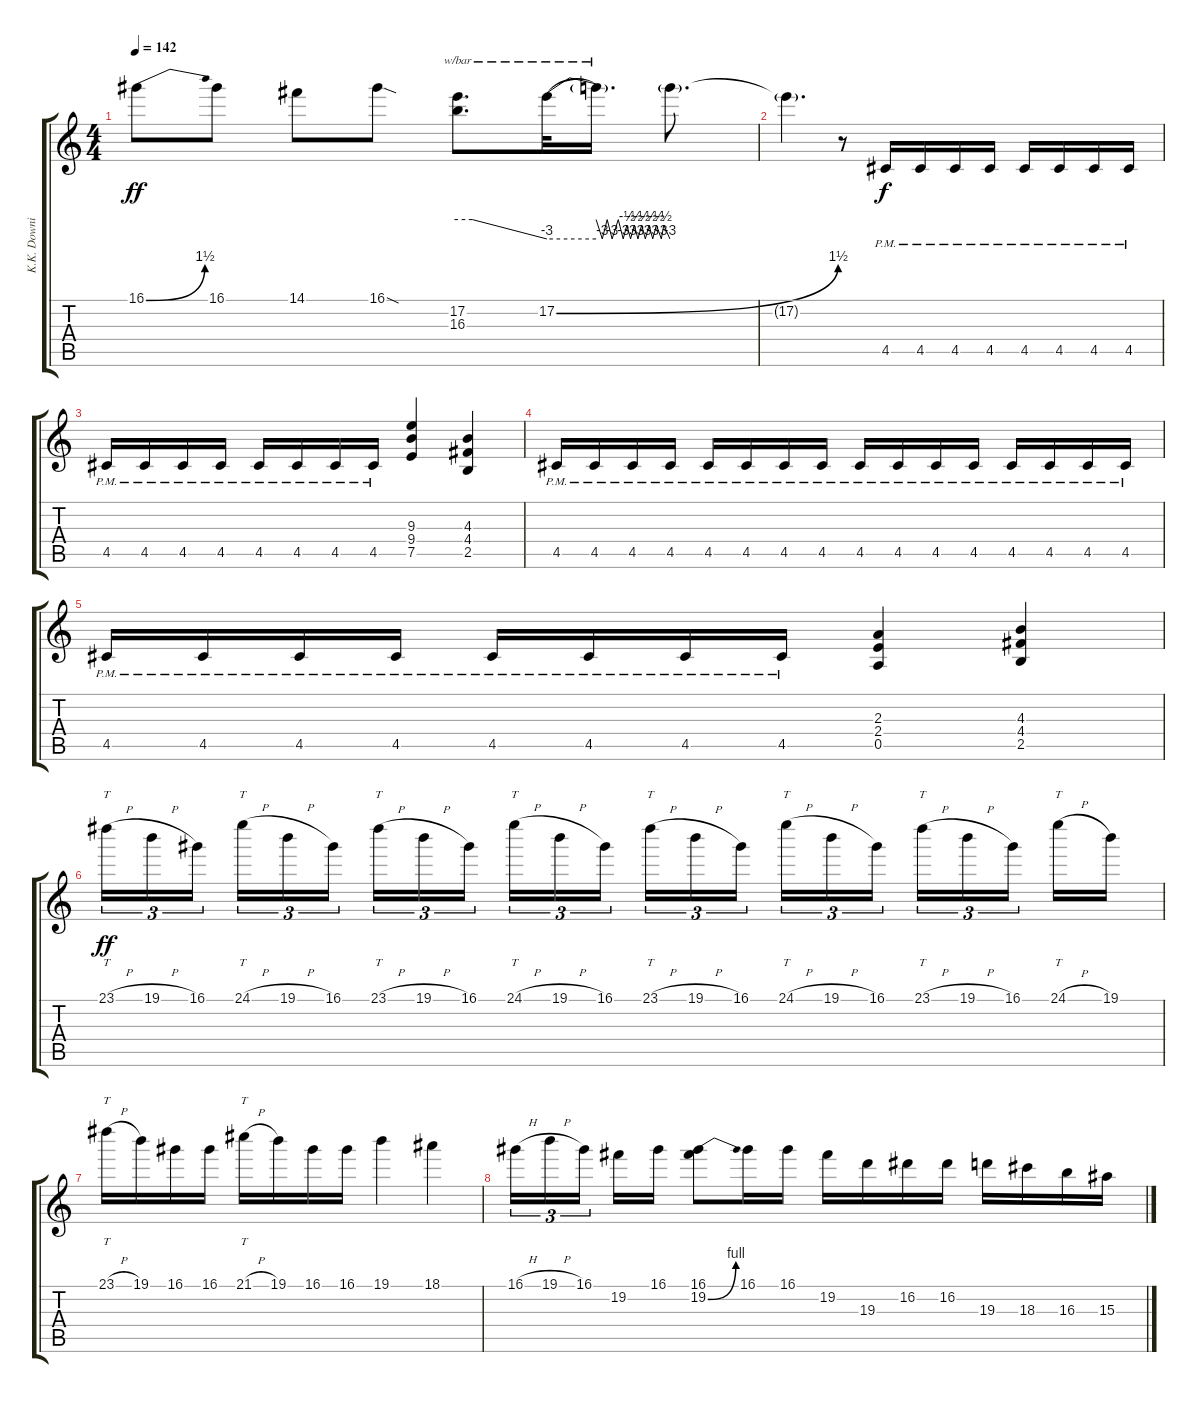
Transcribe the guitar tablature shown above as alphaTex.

\track ("K.K. Downing" "K.K. Downi") {instrument distortionguitar}
\staff {score tabs}
\tuning (E4 B3 G3 D3 A2 E2) {hide}
\ts (4 4)
\tempo 142
\clef g2
\ks c
16.1{be (bend 0 0 60 6)}.8{dy ff} 16.1.8 14.1.8 16.1{sod}.8 (17.2 16.3).8{d tbe (custom default 0 0 10 0 60 -12)} 17.2{be (bend 0 0 60 6)}.32{tbe (hold default 0 -12 60 -12)} 17.2{t}.16{d tbe (custom default 0 0 5 -12 9 0 13 -12 18 0 22 -12 25 -2 28 -12 31 -2 34 -12 37 -2 40 -12 43 -2 46 -12 49 -2 53 -12 55 -2 60 -12)} 17.2{t}.8{d} |
17.2{t}.4{d} r.8{volume 14 balance 1} 4.5{pm}.16{dy f} 4.5{pm}.16 4.5{pm}.16 4.5{pm}.16 4.5{pm}.16 4.5{pm}.16 4.5{pm}.16 4.5{pm}.16 |
4.5{pm}.16 4.5{pm}.16 4.5{pm}.16 4.5{pm}.16 4.5{pm}.16 4.5{pm}.16 4.5{pm}.16 4.5{pm}.16 (9.3 9.4 7.5).4 (4.3 4.4 2.5).4 |
4.5{pm}.16 4.5{pm}.16 4.5{pm}.16 4.5{pm}.16 4.5{pm}.16 4.5{pm}.16 4.5{pm}.16 4.5{pm}.16 4.5{pm}.16 4.5{pm}.16 4.5{pm}.16 4.5{pm}.16 4.5{pm}.16 4.5{pm}.16 4.5{pm}.16 4.5{pm}.16 |
4.5{pm}.16 4.5{pm}.16 4.5{pm}.16 4.5{pm}.16 4.5{pm}.16 4.5{pm}.16 4.5{pm}.16 4.5{pm}.16 (2.3 2.4 0.5).4 (4.3 4.4 2.5).4 |
23.1{h}.16{tt tu (3 2) dy ff volume 15 balance 4} 19.1{h}.16{tu (3 2)} 16.1.16{tu (3 2) beam splitsecondary} 24.1{h}.16{tt tu (3 2)} 19.1{h}.16{tu (3 2)} 16.1.16{tu (3 2)} 23.1{h}.16{tt tu (3 2)} 19.1{h}.16{tu (3 2)} 16.1.16{tu (3 2) beam splitsecondary} 24.1{h}.16{tt tu (3 2)} 19.1{h}.16{tu (3 2)} 16.1.16{tu (3 2)} 23.1{h}.16{tt tu (3 2)} 19.1{h}.16{tu (3 2)} 16.1.16{tu (3 2) beam splitsecondary} 24.1{h}.16{tt tu (3 2)} 19.1{h}.16{tu (3 2)} 16.1.16{tu (3 2)} 23.1{h}.16{tt tu (3 2)} 19.1{h}.16{tu (3 2)} 16.1.16{tu (3 2) beam splitsecondary} 24.1{h}.16{tt} 19.1.16 |
23.1{h}.16{tt} 19.1.16 16.1.16 16.1.16 21.1{h}.16{tt} 19.1.16 16.1.16 16.1.16 19.1.4 18.1.4 |
16.1{h}.16{tu (3 2)} 19.1{h}.16{tu (3 2)} 16.1.16{tu (3 2) beam splitsecondary} 19.2.16 16.1.16 (16.1 19.2{be (bend 0 0 60 4)}).8 16.1.16 16.1.16 19.2.16 19.3.16 16.2.16 16.2.16 19.3.16 18.3.16 16.3.16 15.3.16
